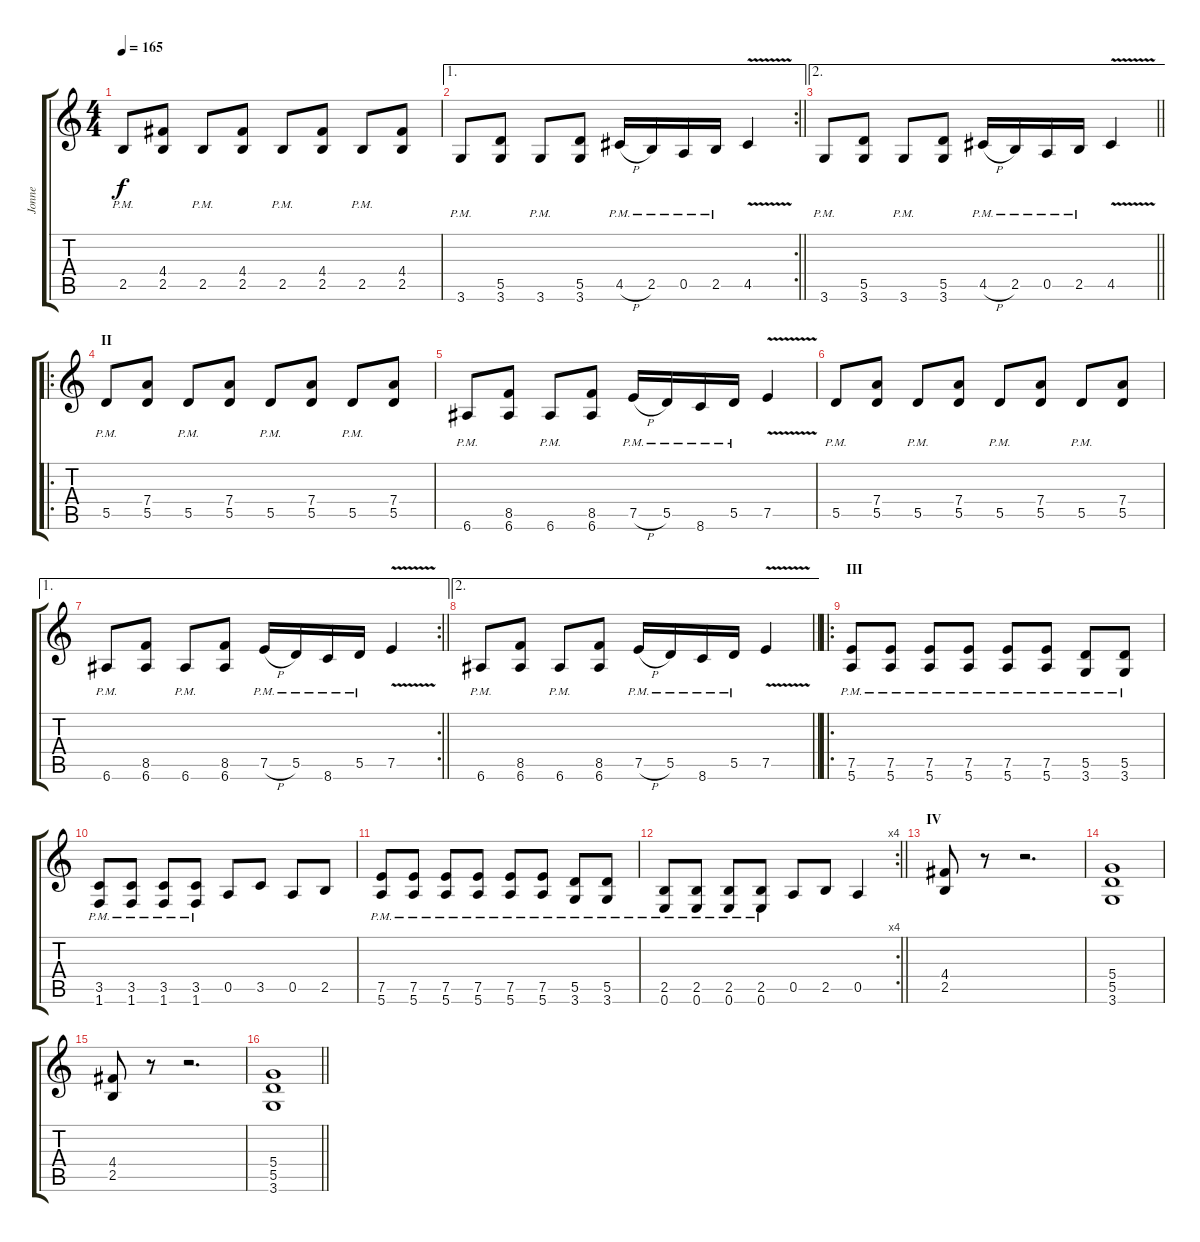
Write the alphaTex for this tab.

\track ("Jonne" "Jonne") {instrument distortionguitar}
\staff {score tabs}
\tuning (E4 B3 G3 D3 A2 E2) {hide}
\ts (4 4)
\tempo 165
\clef g2
\ks c
2.5{pm}.8{dy f} (4.4 2.5).8 2.5{pm}.8 (4.4 2.5).8 2.5{pm}.8 (4.4 2.5).8 2.5{pm}.8 (4.4 2.5).8 |
\ae 1
\rc 2
\barLineRight lightlight
3.6{pm}.8 (5.5 3.6).8 3.6{pm}.8 (5.5 3.6).8 4.5{h pm}.16 2.5{pm}.16 0.5{pm}.16 2.5{pm}.16 4.5{v}.4 |
\ae 2
\barLineRight lightlight
3.6{pm}.8 (5.5 3.6).8 3.6{pm}.8 (5.5 3.6).8 4.5{h pm}.16 2.5{pm}.16 0.5{pm}.16 2.5{pm}.16 4.5{v}.4 |
\ro
\section ("" "II")
5.5{pm}.8 (7.4 5.5).8 5.5{pm}.8 (7.4 5.5).8 5.5{pm}.8 (7.4 5.5).8 5.5{pm}.8 (7.4 5.5).8 |
6.6{pm}.8 (8.5 6.6).8 6.6{pm}.8 (8.5 6.6).8 7.5{h pm}.16 5.5{pm}.16 8.6{pm}.16 5.5{pm}.16 7.5{v}.4 |
5.5{pm}.8 (7.4 5.5).8 5.5{pm}.8 (7.4 5.5).8 5.5{pm}.8 (7.4 5.5).8 5.5{pm}.8 (7.4 5.5).8 |
\ae 1
\rc 2
\barLineRight lightlight
6.6{pm}.8 (8.5 6.6).8 6.6{pm}.8 (8.5 6.6).8 7.5{h pm}.16 5.5{pm}.16 8.6{pm}.16 5.5{pm}.16 7.5{v}.4 |
\ae 2
\barLineRight lightlight
6.6{pm}.8 (8.5 6.6).8 6.6{pm}.8 (8.5 6.6).8 7.5{h pm}.16 5.5{pm}.16 8.6{pm}.16 5.5{pm}.16 7.5{v}.4 |
\ro
\section ("" "III")
(7.5{pm} 5.6{pm}).8 (7.5{pm} 5.6{pm}).8 (7.5{pm} 5.6{pm}).8 (7.5{pm} 5.6{pm}).8 (7.5{pm} 5.6{pm}).8 (7.5{pm} 5.6{pm}).8 (5.5{pm} 3.6{pm}).8 (5.5{pm} 3.6{pm}).8 |
(3.5{pm} 1.6{pm}).8 (3.5{pm} 1.6{pm}).8 (3.5{pm} 1.6{pm}).8 (3.5{pm} 1.6{pm}).8 0.5.8 3.5.8 0.5.8 2.5.8 |
(7.5{pm} 5.6{pm}).8 (7.5{pm} 5.6{pm}).8 (7.5{pm} 5.6{pm}).8 (7.5{pm} 5.6{pm}).8 (7.5{pm} 5.6{pm}).8 (7.5{pm} 5.6{pm}).8 (5.5{pm} 3.6{pm}).8 (5.5{pm} 3.6{pm}).8 |
\rc 4
\barLineRight lightlight
(2.5{pm} 0.6{pm}).8 (2.5{pm} 0.6{pm}).8 (2.5{pm} 0.6{pm}).8 (2.5{pm} 0.6{pm}).8 0.5.8 2.5.8 0.5.4 |
\section ("" "IV")
(4.4 2.5).8 r.8 r.2{d} |
(5.4 5.5 3.6).1 |
(4.4 2.5).8 r.8 r.2{d} |
\barLineRight lightlight
(5.4 5.5 3.6).1
